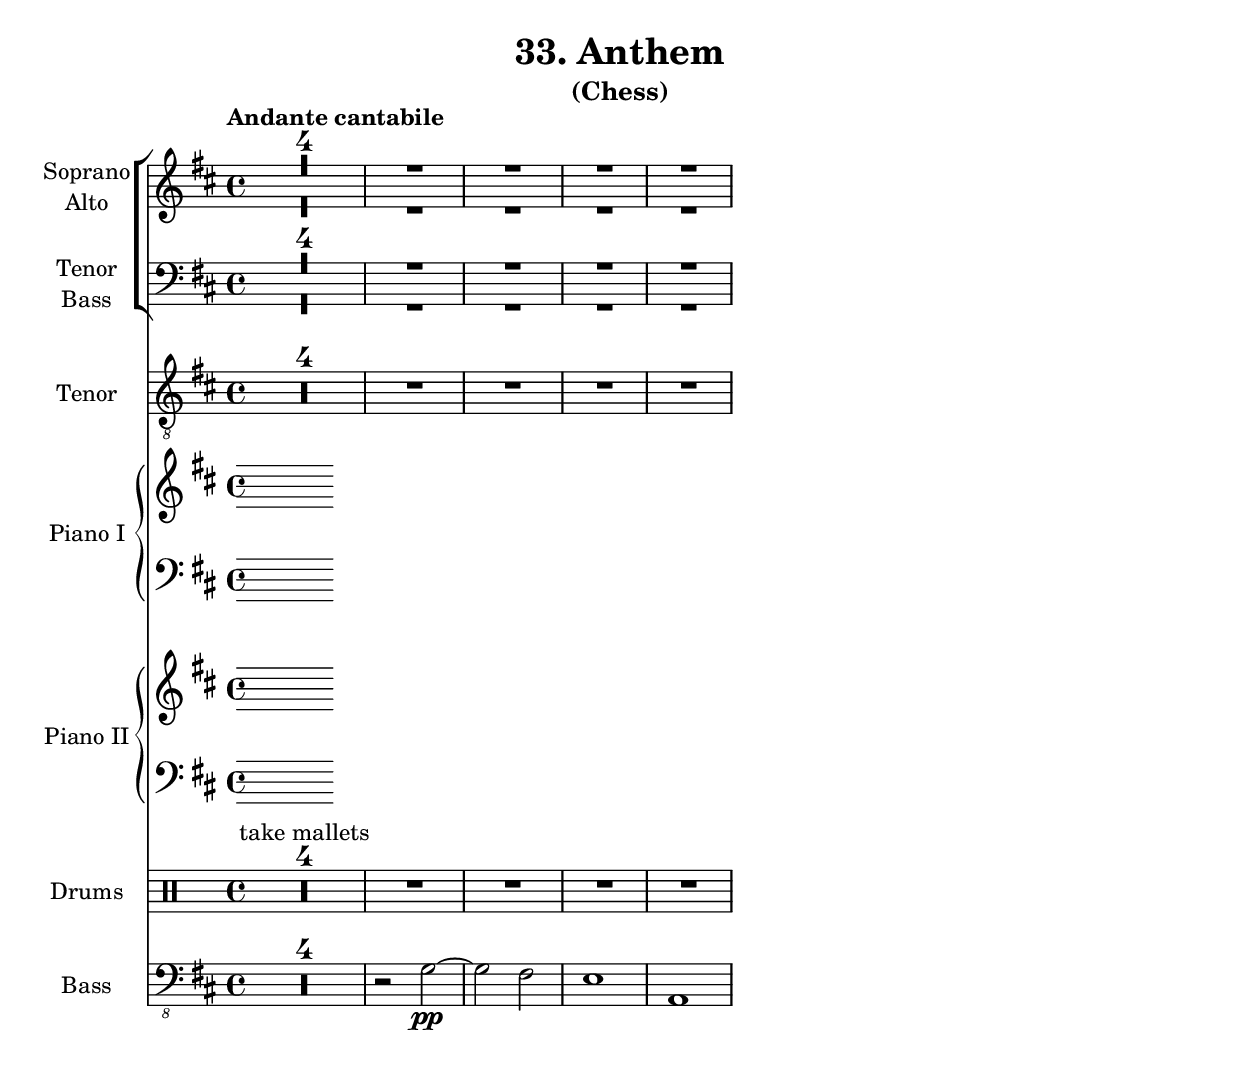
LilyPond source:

\version "2.18.2"

\header {
  title = "33. Anthem"
  subtitle = "(Chess)"
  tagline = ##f
}

global = {
  \key d \major
  \time 4/4
  \tempo "Andante cantabile"
  \compressFullBarRests
}

scoreASoprano = \relative c'' {
  \global
  R1*8
  
}

scoreAAlto = \relative c' {
  \global
  R1*8
  
}

scoreATenor = \relative c' {
  \global
  R1*8
  
}

scoreABassChoir = \relative c {
  \global
  R1*8
  
}

scoreAVerseChoir = \lyricmode {
  % Lyrics follow here.
  
}

scoreATenorVoice = \relative c' {
  \global
  \dynamicUp
  R1*8
  
}

scoreAVerseTenorVoice = \lyricmode {
  % Lyrics follow here.
  
}

scoreARightPianoI = \relative c'' {
  \global
  % Music follows here.
  
}

scoreALeftPianoI = \relative c' {
  \global
  % Music follows here.
  
}

scoreARightPianoII = \relative c'' {
  \global
  % Music follows here.
  
}

scoreALeftPianoII = \relative c' {
  \global
  % Music follows here.
  
}

scoreADrum = \drummode {
  \global
  R1*8^"take mallets"
  
}

scoreABassBass = \relative c, {
  \global
  R1*4 r2 g'\pp ~ g fis e1 a,
  
}

scoreAChoirPart = \new ChoirStaff <<
  \new Staff \with {
    instrumentName = \markup \center-column { "Soprano" "Alto" }
  } <<
    \new Voice = "soprano" { \voiceOne \scoreASoprano }
    \new Voice = "alto" { \voiceTwo \scoreAAlto }
  >>
  \new Lyrics \with {
    \override VerticalAxisGroup #'staff-affinity = #CENTER
  } \lyricsto "soprano" \scoreAVerseChoir
  \new Staff \with {
    instrumentName = \markup \center-column { "Tenor" "Bass" }
  } <<
    \clef bass
    \new Voice = "tenor" { \voiceOne \scoreATenor }
    \new Voice = "bass" { \voiceTwo \scoreABassChoir }
  >>
>>

scoreATenorVoicePart = \new Staff \with {
  instrumentName = "Tenor"
} { \clef "treble_8" \scoreATenorVoice }
\addlyrics { \scoreAVerseTenorVoice }

scoreAPianoIPart = \new PianoStaff \with {
  instrumentName = "Piano I"
} <<
  \new Staff = "right" \scoreARightPianoI
  \new Staff = "left" { \clef bass \scoreALeftPianoI }
>>

scoreAPianoIIPart = \new PianoStaff \with {
  instrumentName = "Piano II"
} <<
  \new Staff = "right" \scoreARightPianoII
  \new Staff = "left" { \clef bass \scoreALeftPianoII }
>>

scoreADrumsPart = \new DrumStaff \with {
  \consists "Instrument_name_engraver"
  instrumentName = "Drums"
} \scoreADrum

scoreABassPart = \new Staff \with {
  instrumentName = "Bass"
} { \clef "bass_8" \scoreABassBass }

\score {
  <<
    \scoreAChoirPart
    \scoreATenorVoicePart
    \scoreAPianoIPart
    \scoreAPianoIIPart
    \scoreADrumsPart
    \scoreABassPart
  >>
  \layout { }
}
